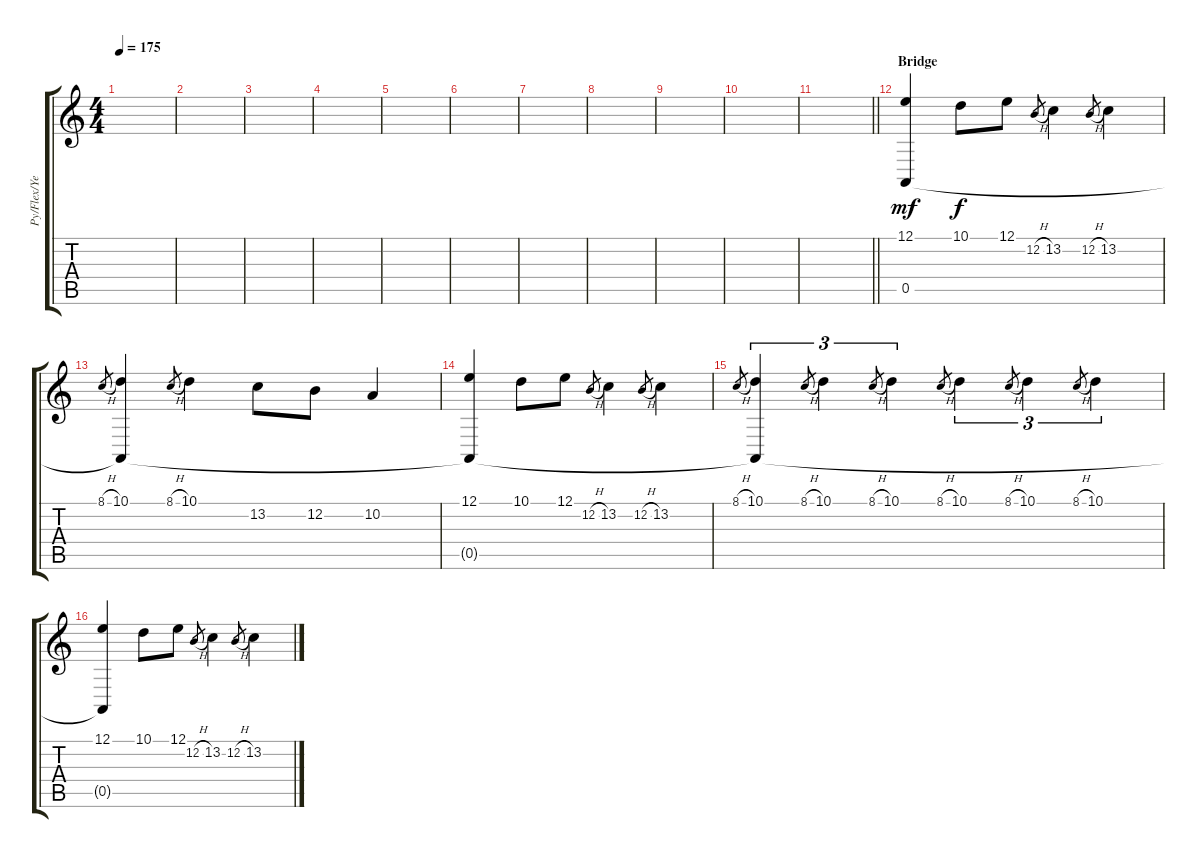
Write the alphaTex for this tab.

\track ("Py/Flex/Yellow" "Py/Flex/Ye") {instrument bagpipe}
\staff {score tabs}
\tuning (E4 B3 G3 D3 A2 E2) {hide}
\ts (4 4)
\tempo 175
\clef g2
\ks c
|
|
|
|
|
|
|
|
|
|
\barLineRight lightlight
|
\section ("" "Bridge")
(12.1 0.5).4{dy mf} 10.1.8{dy f} 12.1.8 12.2{h}.8{gr} 13.2.4 12.2{h}.8{gr} 13.2.4 |
8.1{h}.8{gr} (10.1 0.5{t}).4 8.1{h}.8{gr} 10.1.4 13.2.8 12.2.8 10.2.4 |
(12.1 0.5{t}).4 10.1.8 12.1.8 12.2{h}.8{gr} 13.2.4 12.2{h}.8{gr} 13.2.4 |
8.1{h}.8{gr} (10.1 0.5{t}).4{tu (3 2)} 8.1{h}.8{gr} 10.1.4{tu (3 2)} 8.1{h}.8{gr} 10.1.4{tu (3 2)} 8.1{h}.8{gr} 10.1.4{tu (3 2)} 8.1{h}.8{gr} 10.1.4{tu (3 2)} 8.1{h}.8{gr} 10.1.4{tu (3 2)} |
(12.1 0.5{t}).4 10.1.8 12.1.8 12.2{h}.8{gr} 13.2.4 12.2{h}.8{gr} 13.2.4
